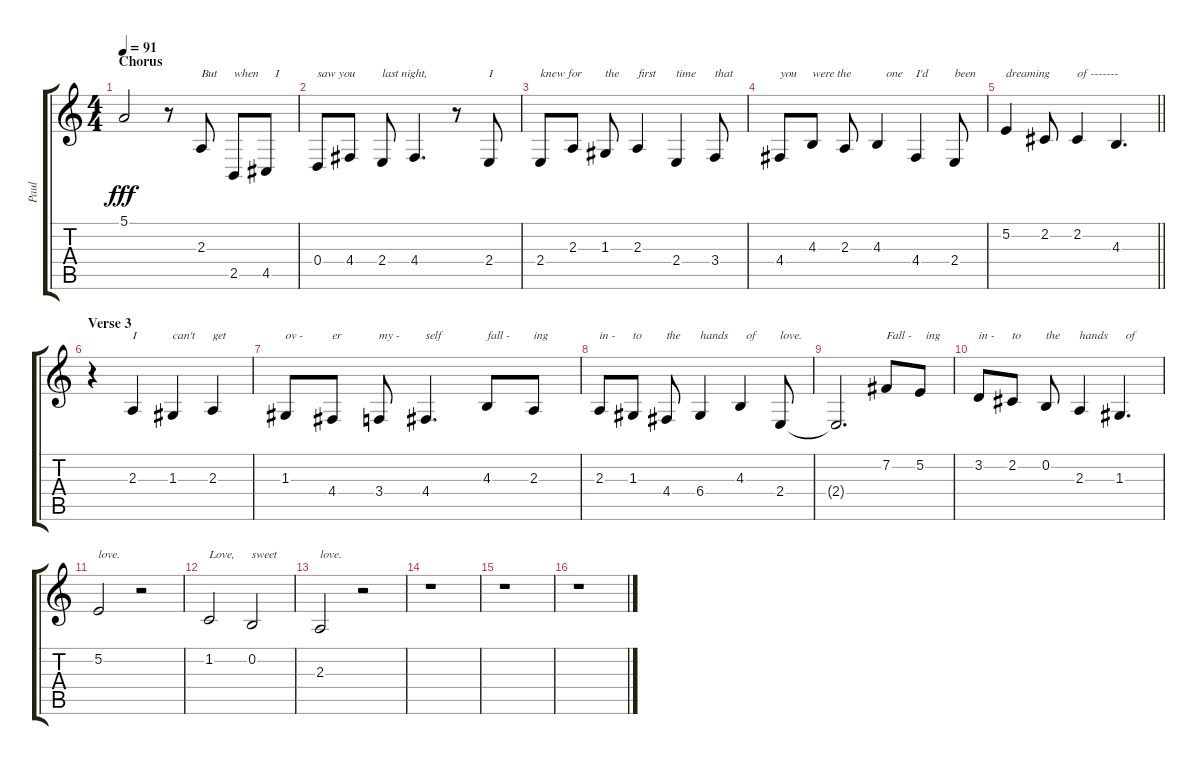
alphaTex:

\track ("Paul" "Paul") {instrument baritonesax}
\staff {score tabs}
\tuning (E4 B3 G3 D3 A2 E2) {hide}
\ts (4 4)
\section ("" "Chorus")
\tempo 91
\clef g2
\ks c
5.1{t}.2{dy fff} r.8{instrument baritonesax} 2.3.8{txt "But"} 2.5.8{txt "when"} 4.5.8{txt "   I"} |
0.4.8{txt "saw you"} 4.4.8 2.4.8{txt "last night,"} 4.4.4{d} r.8 2.4.8{txt "I"} |
2.4.8{txt "knew for"} 2.3.8 1.3.8{txt "the"} 2.3.4{txt "first"} 2.4.4{txt "time"} 3.4.8{txt "that"} |
4.4.8{txt "you"} 4.3.8{txt "were the"} 2.3.8 4.3.4{txt "   one"} 4.4.4{txt "I'd"} 2.4.8{txt "been"} |
\barLineRight lightlight
5.2.4{txt "dreaming"} 2.2.8 2.2.4{txt "of -------"} 4.3.4{d} |
\section ("" "Verse 3")
r.4 2.3.4{txt "I"} 1.3.4{txt "can't"} 2.3.4{txt "get"} |
1.3.8{txt "ov -"} 4.4.8{txt "er"} 3.4.8{txt "my -"} 4.4.4{d txt "self"} 4.3.8{txt "fall -"} 2.3.8{txt "ing"} |
2.3.8{txt "in -"} 1.3.8{txt "to"} 4.4.8{txt "the"} 6.4.4{txt "hands"} 4.3.4{txt "  of"} 2.4.8{txt "love."} |
2.4{t}.2{d} 7.2.8{txt "Fall -"} 5.2.8{txt "  ing"} |
3.2.8{txt "in -"} 2.2.8{txt "to"} 0.2.8{txt "the"} 2.3.4{txt "hands"} 1.3.4{d txt "  of"} |
5.2.2{txt "love."} r.2 |
1.2.2{txt "Love,"} 0.2.2{txt "sweet"} |
2.3.2{txt "love."} r.2 |
r.1 |
r.1 |
r.1
